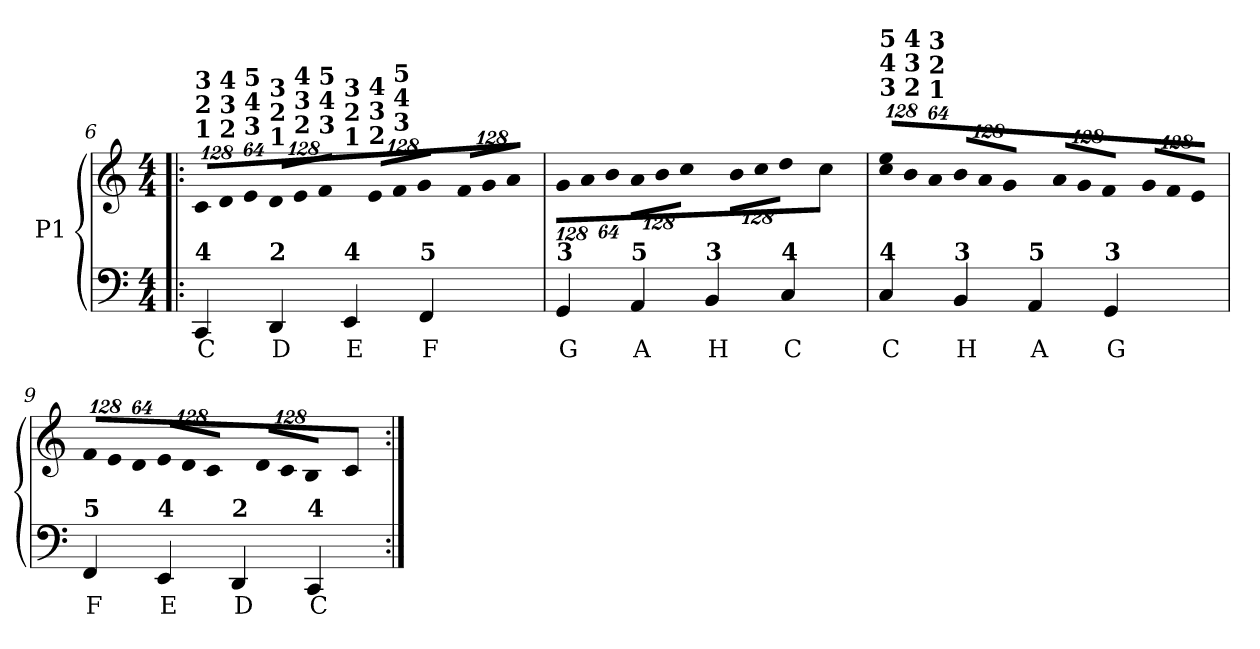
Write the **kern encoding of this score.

**kern	**text	**kern
*part1	*part1	*part1
*staff2	*staff2	*staff1
*I"P1	*	*
!!LO:LB:g=z
*clefF4	*	*clefG2
*k[]	*	*k[]
*C:	*	*C:
*M4/4	*	*M4/4
=6!|:	=6!|:	=6!|:
!	!LO:LY:b:color=#000000	!
*	*	*Xbrackettup
!	!	!LO:TX:a:B:t=1
!	!	!LO:TX:B:t=2
!	!	!LO:TX:B:t=3
!LO:TX:a:B:t=4	!	!
!	!	!LO:N:vis=8
4CCi/	C	1024%85ci/L
!	!	!LO:TX:a:B:t=2
!	!	!LO:TX:B:t=3
!	!	!LO:TX:B:t=4
!	!	!LO:N:vis=8
.	.	1024%85di/
!	!	!LO:TX:a:B:t=3
!	!	!LO:TX:B:t=4
!	!	!LO:TX:B:t=5
!	!	!LO:N:vis=8
.	.	512%43ei/J
!	!	!LO:TX:a:B:t=1
!	!	!LO:TX:B:t=2
!	!	!LO:TX:B:t=3
!LO:TX:a:B:t=2	!	!
!	!LO:LY:b:color=#000000	!LO:N:vis=8
4DDi/	D	1024%85di/L
!	!	!LO:TX:a:B:t=2
!	!	!LO:TX:B:t=3
!	!	!LO:TX:B:t=4
!	!	!LO:N:vis=8
.	.	1024%85ei/
!	!	!LO:TX:a:B:t=3
!	!	!LO:TX:B:t=4
!	!	!LO:TX:B:t=5
!	!	!LO:N:vis=8
.	.	512%43fi/J
!	!	!LO:TX:a:B:t=1
!	!	!LO:TX:B:t=2
!	!	!LO:TX:B:t=3
!LO:TX:a:B:t=4	!	!
!	!LO:LY:b:color=#000000	!LO:N:vis=8
4EEi/	E	1024%85ei/L
!	!	!LO:TX:a:B:t=2
!	!	!LO:TX:B:t=3
!	!	!LO:TX:B:t=4
!	!	!LO:N:vis=8
.	.	1024%85fi/
!	!	!LO:TX:a:B:t=3
!	!	!LO:TX:B:t=4
!	!	!LO:TX:B:t=5
!	!	!LO:N:vis=8
.	.	512%43gi/J
!LO:TX:a:B:t=5	!	!
!	!LO:LY:b:color=#000000	!LO:N:vis=8
4FFi/	F	1024%85fi/L
!	!	!LO:N:vis=8
.	.	1024%85gi/
!	!	!LO:N:vis=8
.	.	512%43ai/J
=7	=7	=7
!LO:TX:a:B:t=3	!	!
!	!LO:LY:b:color=#000000	!LO:N:vis=8
4GGi/	G	1024%85gi/L
!	!	!LO:N:vis=8
.	.	1024%85ai/
!	!	!LO:N:vis=8
.	.	512%43bi/J
!LO:TX:a:B:t=5	!	!
!	!LO:LY:b:color=#000000	!LO:N:vis=8
4AAi/	A	1024%85ai\L
!	!	!LO:N:vis=8
.	.	1024%85bi\
!	!	!LO:N:vis=8
.	.	512%43cci\J
!LO:TX:a:B:t=3	!	!
!	!LO:LY:b:color=#000000	!LO:N:vis=8
4BBi/	H	1024%85bi\L
!	!	!LO:N:vis=8
.	.	1024%85cci\
!	!	!LO:N:vis=8
.	.	512%43ddi\J
!LO:TX:a:B:t=4	!	!
!	!LO:LY:b:color=#000000	!
4Ci/	C	4cci\
!!LO:LB:g=z
=8	=8	=8
!	!	!LO:TX:a:B:t=3
!	!	!LO:TX:B:t=4
!	!	!LO:TX:B:t=5
!LO:TX:a:B:t=4	!	!
!	!LO:LY:b:color=#000000	!LO:N:vis=8
4Ci/	C	1024%85cci\ 1024%85eeiL
!	!	!LO:TX:a:B:t=2
!	!	!LO:TX:B:t=3
!	!	!LO:TX:B:t=4
!	!	!LO:N:vis=8
.	.	1024%85bi\
!	!	!LO:TX:a:B:t=1
!	!	!LO:TX:B:t=2
!	!	!LO:TX:B:t=3
!	!	!LO:N:vis=8
.	.	512%43ai\J
!LO:TX:a:B:t=3	!	!
!	!LO:LY:b:color=#000000	!LO:N:vis=8
4BBi/	H	1024%85bi/L
!	!	!LO:N:vis=8
.	.	1024%85ai/
!	!	!LO:N:vis=8
.	.	512%43gi/J
!LO:TX:a:B:t=5	!	!
!	!LO:LY:b:color=#000000	!LO:N:vis=8
4AAi/	A	1024%85ai/L
!	!	!LO:N:vis=8
.	.	1024%85gi/
!	!	!LO:N:vis=8
.	.	512%43fi/J
!LO:TX:a:B:t=3	!	!
!	!LO:LY:b:color=#000000	!LO:N:vis=8
4GGi/	G	1024%85gi/L
!	!	!LO:N:vis=8
.	.	1024%85fi/
!	!	!LO:N:vis=8
.	.	512%43ei/J
=9	=9	=9
!LO:TX:a:B:t=5	!	!
!	!LO:LY:b:color=#000000	!LO:N:vis=8
4FFi/	F	1024%85fi/L
!	!	!LO:N:vis=8
.	.	1024%85ei/
!	!	!LO:N:vis=8
.	.	512%43di/J
!LO:TX:a:B:t=4	!	!
!	!LO:LY:b:color=#000000	!LO:N:vis=8
4EEi/	E	1024%85ei/L
!	!	!LO:N:vis=8
.	.	1024%85di/
!	!	!LO:N:vis=8
.	.	512%43ci/J
!LO:TX:a:B:t=2	!	!
!	!LO:LY:b:color=#000000	!LO:N:vis=8
4DDi/	D	1024%85di/L
!	!	!LO:N:vis=8
.	.	1024%85ci/
!	!	!LO:N:vis=8
.	.	512%43Bi/J
!LO:TX:a:B:t=4	!	!
!	!LO:LY:b:color=#000000	!
4CCi/	C	4ci/
=:|!	=:|!	=:|!
*-	*-	*-
